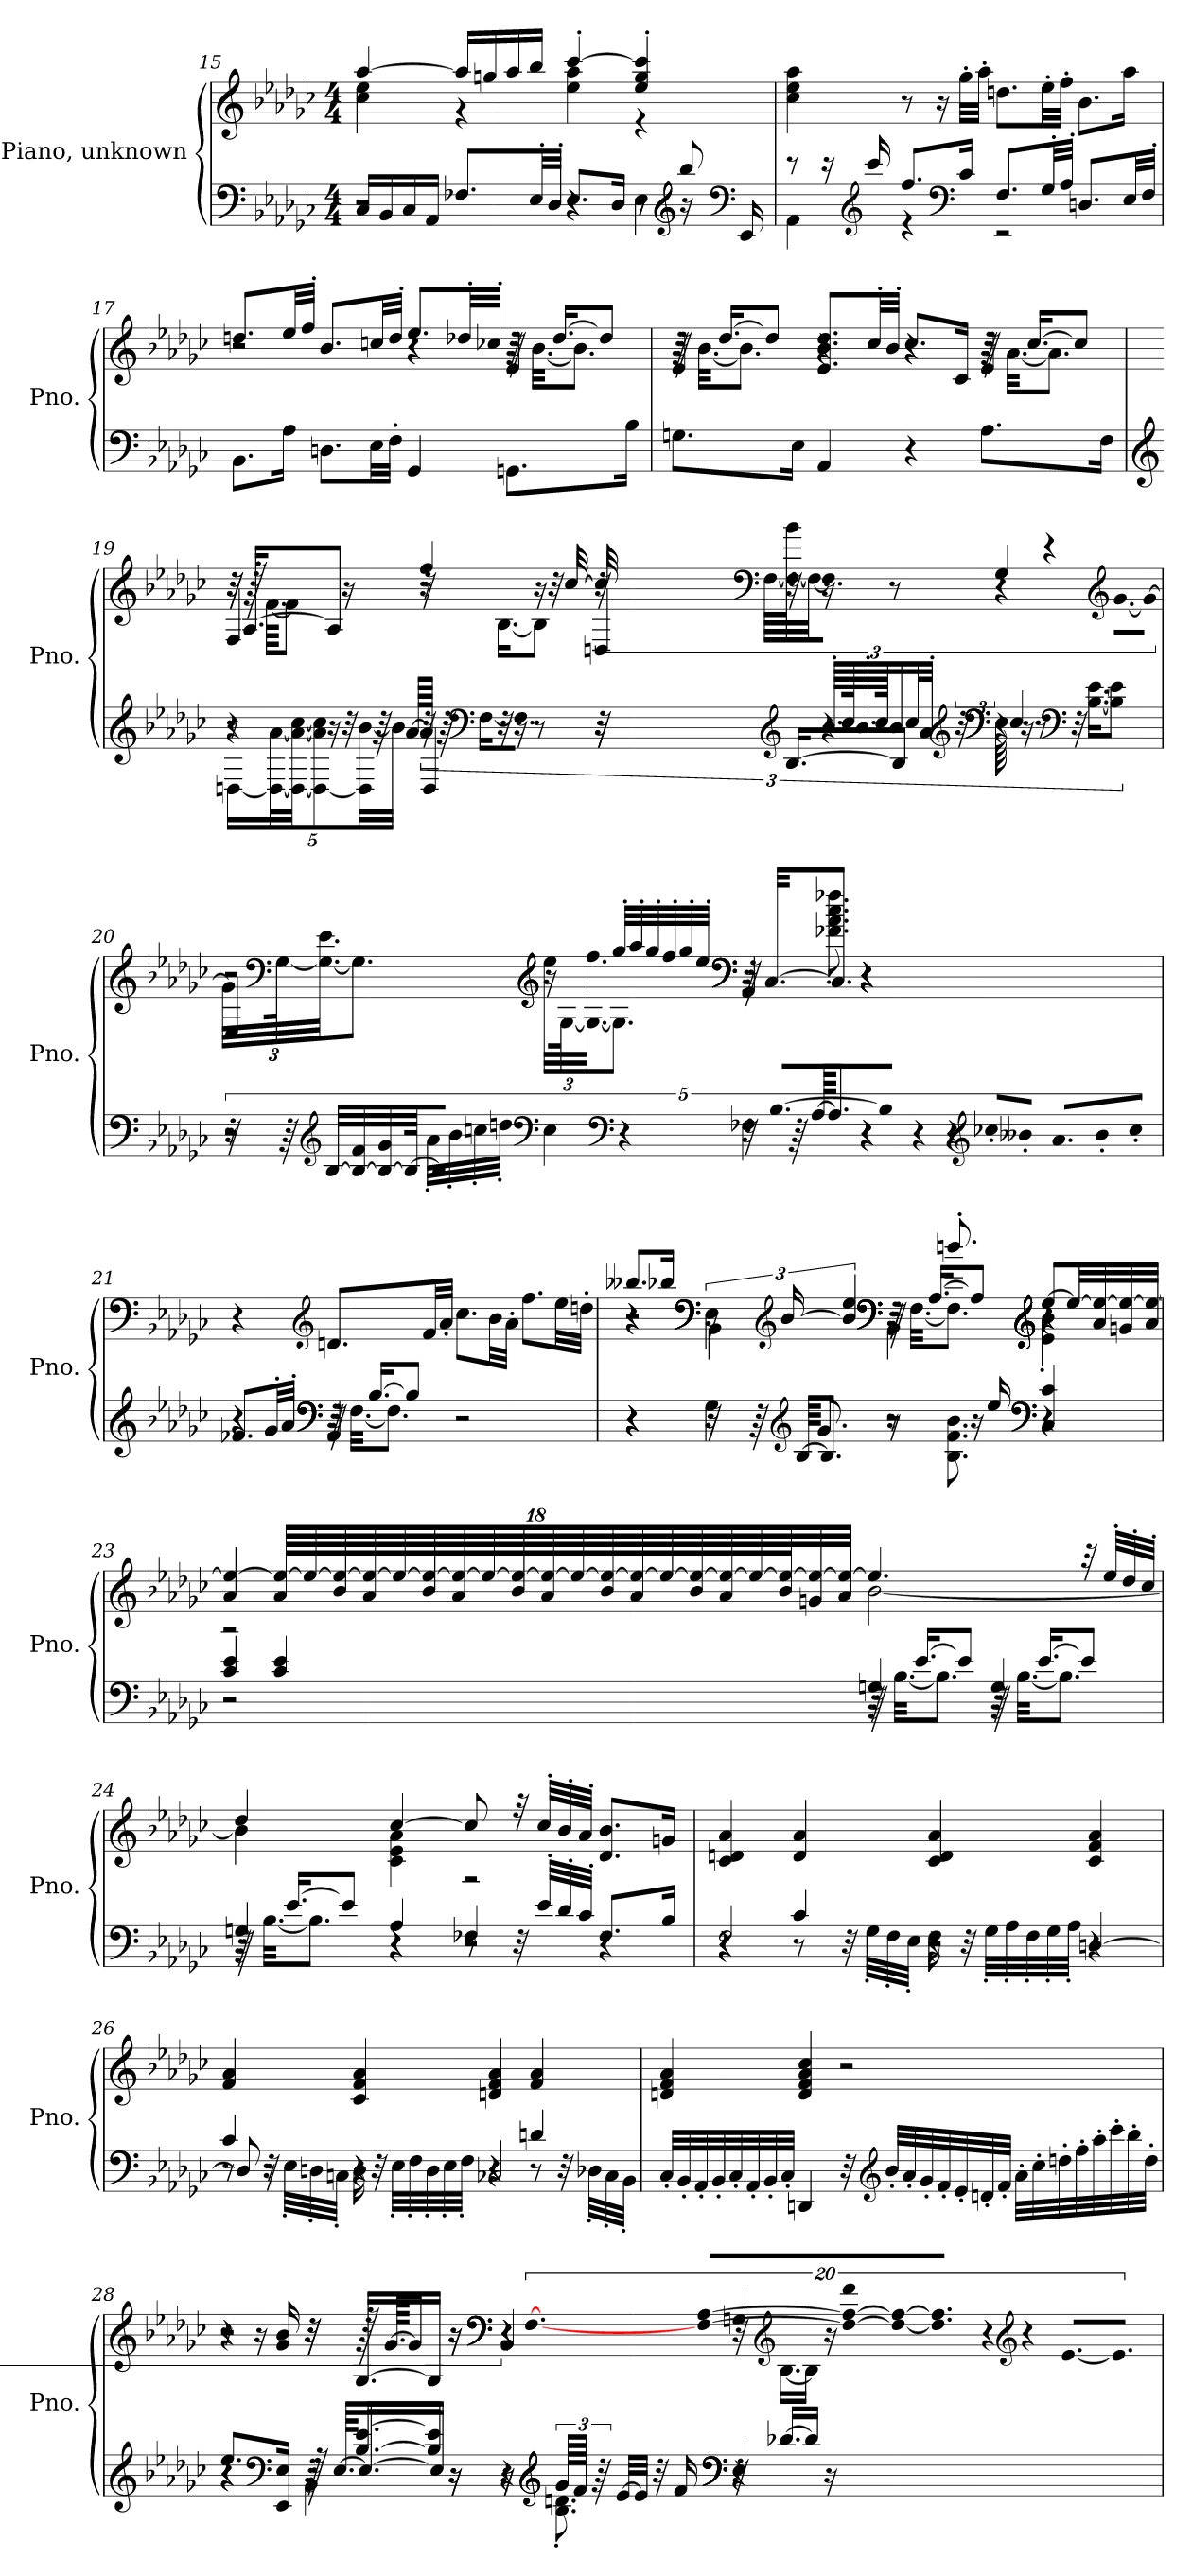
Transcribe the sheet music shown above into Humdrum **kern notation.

**kern	**kern
*part1	*part1
*staff2	*staff1
*I"Piano, unknown	*
*I'Pno.	*
!!LO:PB:g=z
*clefF4	*clefG2
*k[b-e-a-d-g-c-]	*k[b-e-a-d-g-c-]
*M4/4	*M4/4
=15	=15
*^	*^
*	*^	*	*
2r	2r	16C-/LL	[4aa-/	4cc-\ 4ee-\
.	.	16BB-/	.	.
.	.	16C-/	.	.
.	.	16AA-/JJ	.	.
.	.	8.F-X/L	16aa-/LL]	4r
.	.	.	16ggn/	.
.	.	.	16aa-/	.
.	.	32E-'/LL	16bb-/JJ	.
.	.	32D-'/JJJ	.	.
4r	4r	8.E-/L	[4ccc-'/	4ee-\ 4aa-\
.	.	16D-/Jk	.	.
8r	4E-\	8r	4ee-/' 4gg/' 4ccc-/]'	4r
*clefG2	*	*	*	*
8bb-/	.	16r	.	.
*clefF4	*	*	*	*
.	.	16EE-/	.	.
*	*v	*v	*	*
*	*	*v	*v
=16	=16	=16
8r	4AA-\	4cc-\ 4ee-\ 4aa-\
16r	.	.
*clefG2	*	*
16ccc-/	.	.
8.ff/L	4r	8r
.	.	16r
*clefF4	*	*
16c-/Jk	.	32gg-'\LLL
.	.	32aa-'\JJJ
8.F/L	2r	8.ddn\L
32G-'/LL	.	32ee-'\LL
32A-'/JJJ	.	32ff'\JJJ
8.Dn/L	.	8.b-\L
32E-/LL	.	16aa-\Jk
32F'/JJJ	.	.
*v	*v	*
!!LO:LB:g=z
=17	=17
*	*^
*	*	*^
8.BB-\L	8.ddn/L	2r	2r
16A-\Jk	32ee-/LL	.	.
.	32ff'/JJJ	.	.
8.Dn\L	8.b-/L	.	.
32E-\LL	32ccn/LL	.	.
32F'\JJJ	32dd'/JJJ	.	.
4GG-/	8.ee-/L	4r	4r
.	32dd-X'/LL	.	.
.	32cc-X'/JJJ	.	.
8.GGn\L	32r	64r	4e-/
.	.	[32.b-\KKL	.
.	[16.dd-/KL	.	.
.	.	8.b-\J]	.
.	8dd-/J]	.	.
16B-\Jk	.	.	.
=18	=18	=18	=18
8.Gn\L	32r	64r	4e-/
.	.	[32.b-\KKL	.
.	[16.dd-/KL	.	.
.	.	8.b-\J]	.
.	8dd-/J]	.	.
16E-\Jk	.	.	.
4AA-/	8.e-/ 8.b-/ 8.dd-/L	4r	4r
.	32cc-'/LL	.	.
.	32b-'/JJJ	.	.
4r	8.cc-/L	4r	4r
.	16c-/Jk	.	.
8.A-\L	32r	64r	4e-/
.	.	[32.a-\KKL	.
.	[16.cc-/KL	.	.
.	.	8.a-\J]	.
.	8cc-/J]	.	.
16F\Jk	.	.	.
!!LO:LB:g=z	!!	!!
=19	=19	=19	=19
*clefG2	*	*	*
*^	*	*	*
*	*Xbrackettup	*	*	*
*	*^	*	*	*
8r	[20Dn\LL	4r	4F/	32r	32r
.	.	.	.	128r	[16.A-/KL
.	.	.	.	[64.f\KKKL	.
.	40D\_ [40a-\L	.	.	.	.
.	.	.	.	8f\J]	.
.	40D\_ 40a-\_ [40cc-\JJ	.	.	.	.
.	10D\_ 10a-\] 10cc-\]	.	.	.	.
16r	.	.	.	.	8A-/J]
32r	.	.	.	16r	.
.	40D\] [40b-\LL	.	.	.	.
64r	.	.	.	.	.
.	40b-\JJJ]	.	.	.	.
[64a-/LLLL	.	.	.	.	.
*	*brackettup	*	*	*	*
64a-/JJJJ]	48r	4D/	8r	32r	4ff/
64r	.	.	.	.	.
*clefF4	*	*	*	*	*
.	[24F\KL	.	.	.	.
32r	.	.	.	[16.B-\KL	.
16r	8.F\J]	.	.	.	.
8r	.	.	16r	8B-\J]	.
.	.	.	32r	.	.
.	.	.	[32cc-/	.	.
16r	32r	32r	32cc-/]	48r	4Dn/
*	*	*	*clefF4	*	*
.	.	.	.	[96F\LLLL	.
*clefG2	*	*	*	*	*
.	48r	[16.B-/KL	32r	96F\_ 96b-\J	.
.	.	.	.	48F\JJ_	.
.	96cc-\	.	.	.	.
64.b-'/LLLL	16r	.	16r	8.F\J]	.
128cc-/K	.	.	.	.	.
64.b-'/	.	.	.	.	.
128cc-/JJK	.	.	.	.	.
16b-/	8r	8B-/J]	8r	.	.
32cc-/L	.	.	.	.	.
32a-'/JJJ	.	.	.	.	.
*clefF4	*	*	*	*	*
4r	32r	4E-/	4r	32r	4G-/
*	*	*	*clefG2	*	*
.	[16.B-\ [16.e-\KL	.	.	[16.g-\KL	.
.	8B-\] 8e-\]J	.	.	8g-\J_	.
!!LO:LB:g=z	!!	!!
=20	=20	=20	=20	=20	=20
*	*	*	*	*Xbrackettup	*
40r	8r	2r	4E-/	48g-\LLL]	2r
*	*	*	*clefF4	*	*
.	.	.	.	[96G-\K	.
80r	.	.	.	.	.
.	.	.	.	48.G-\_ 48.e-\JJ	.
*clefG2	*	*	*	*	*
[40B-/LLL	.	.	.	.	.
40B-/_ 40f/	.	.	.	8.G-\J]	.
40B-/_ 40g-/	.	.	.	.	.
80B-/JJK_	.	.	.	.	.
8B-/J]	32a-'\LLL	.	.	.	.
.	32b-'\	.	.	.	.
.	32ccn'\	.	.	.	.
.	32ddn'\JJJ	.	.	.	.
*clefF4	*	*	*clefG2	*	*
32r	4E-\	.	16r	48ee-\LLL	.
.	.	.	.	[96G-\K	.
[16.B-/KL	.	.	.	48.G-\_ 48.ff\JJ	.
.	.	.	32gg-'/LLL	8.G-\J]	.
.	.	.	32aa-'/	.	.
8B-/J]	.	.	32gg-'/	.	.
.	.	.	32ff'/	.	.
.	.	.	32gg-'/	.	.
.	.	.	32ee-'/JJJ	.	.
*	*	*	*clefF4	*	*
8r	4F-X\	32r	4AA-/	16r	64r
.	.	.	.	.	[32.C-/KKL
.	.	64r	.	.	.
.	.	[64A-/KKKL	.	.	.
.	.	8.A-/J]	.	8.f-X\' 8.a-\' 8.cc-\' 8.ff-X\'	8.C-/J]
16r	.	.	.	.	.
*clefG2	*	*	*	*	*
32cc-X'/LLL	.	.	.	.	.
32b--X'/JJJ	.	.	.	.	.
8.a-/L	4r	4r	4r	4r	4r
32b--'/LL	.	.	.	.	.
32cc-'/JJJ	.	.	.	.	.
*	*	*	*v	*v	*v
!!LO:LB:g=z
=21	=21	=21	=21
8.f-X/L	4r	4r	4r
32g-'/LL	.	.	.
32a-'/JJJ	.	.	.
*clefF4	*	*	*clefG2
32r	64r	4AA-/	8.dn/L
.	[32.F\KKL	.	.
[16.B-/KL	.	.	.
.	8.F\J]	.	.
8B-/J]	.	.	.
.	.	.	32f/LL
.	.	.	32a-'/JJJ
2r	2r	2r	8.cc-\L
.	.	.	32b-\LL
.	.	.	32a-'\JJJ
.	.	.	8.ff\L
.	.	.	32ee-\LL
.	.	.	32ddn'\JJJ
!!LO:LB:g=z
=22	=22	=22	=22
*	*	*	*^
*	*	*	*	*^
*	*	*	*	*	*^
4r	4r	4r	8.bb--X/L	4r	2r	4r
.	.	.	16bb-X/Jk	.	.	.
*	*	*	*clefF4	*	*	*
*	*	*	*brackettup	*	*	*
16r	4G-\	32r	24r	4E-\	.	4BB-\
.	.	64r	.	.	.	.
*	*	*	*clefG2	*	*	*
.	.	.	[24b-/	.	.	.
*clefG2	*	*	*	*	*	*
.	.	[64B-/KKKL	.	.	.	.
8.g-/	.	8.B-/J]	.	.	.	.
.	.	.	6b-/] 6ee-/	.	.	.
*	*	*	*clefF4	*	*	*
8r	16r	2r	16r	64r	32r	4BB-\
.	.	.	.	[32.F\KKL	.	.
.	.	.	.	.	[16.A-/KL	.
.	8.B-\ 8.f\ 8.b-\	.	8.ddn'/	8.F\J]	.	.
16r	.	.	.	.	8A-/J]	.
16ee-/	.	.	.	.	.	.
*clefF4	*	*	*clefG2	*	*	*
4C-/ 4c-/	4r	.	[8ee-/L	4e-\' 4b-\'	4r	4r
.	.	.	32ee-/LL_	.	.	.
.	.	.	32a-/ 32ee-/_	.	.	.
.	.	.	32gn/ 32ee-/_	.	.	.
.	.	.	32a-/ 32ee-/_JJJ	.	.	.
*	*	*	*	*v	*v	*v
!!LO:PB:g=z
=23	=23	=23	=23	=23
4c-/ 4e-/	2r	2r	4a-/ 4ee-/_	2r
*	*	*	*Xbrackettup	*
4c-/ 4e-/	.	.	96a-/ 96ee-/_LLLL	.
.	.	.	96ee-/_	.
.	.	.	96b-/ 96ee-/_	.
.	.	.	96a-/ 96ee-/_	.
.	.	.	96ee-/_	.
.	.	.	96b-/ 96ee-/_	.
.	.	.	96a-/ 96ee-/_	.
.	.	.	96ee-/_	.
.	.	.	96b-/ 96ee-/_	.
.	.	.	96a-/ 96ee-/_	.
.	.	.	96ee-/_	.
.	.	.	96b-/ 96ee-/_	.
.	.	.	96a-/ 96ee-/_	.
.	.	.	96ee-/_	.
.	.	.	96b-/ 96ee-/_	.
.	.	.	96a-/ 96ee-/_	.
.	.	.	96ee-/_	.
.	.	.	96b-/ 96ee-/_J	.
.	.	.	32gn/ 32ee-/_	.
.	.	.	32a-/ 32ee-/_JJJ	.
32r	64r	4Gn/	4.ee-/]	[2b-\
.	[32.B-\KKL	.	.	.
[16.e-/KL	.	.	.	.
.	8.B-\J]	.	.	.
8e-/J]	.	.	.	.
32r	64r	4G/	.	.
.	[32.B-\KKL	.	.	.
[16.e-/KL	.	.	.	.
.	8.B-\J]	.	.	.
8e-/J]	.	.	32r	.
.	.	.	32ee-'/LLL	.
.	.	.	32dd-'/	.
.	.	.	32cc-'/JJJ	.
!!LO:LB:g=z	!!
=24	=24	=24	=24	=24
32r	64r	4Gn/	4dd-/	4b-\]
.	[32.B-\KKL	.	.	.
[16.e-/KL	.	.	.	.
.	8.B-\J]	.	.	.
8e-/J]	.	.	.	.
4A-/	4r	4r	[4cc-/	4c-\ 4e-\ 4a-\
8r	2r	4F-X/	8cc-/]	2r
32r	.	.	32r	.
32e-'/LLL	.	.	32cc-'/LLL	.
32d-'/	.	.	32b-'/	.
32c-'/JJJ	.	.	32a-'/JJJ	.
8.F-/L	.	4r	8.d-/ 8.b-/L	.
16B-/Jk	.	.	16gn/Jk	.
*	*	*	*v	*v
=25	=25	=25	=25
4r	4r	2F/	4c-/ 4dn/ 4a-/
4c-/	8r	.	4d/ 4a-/
.	32r	.	.
.	32G-'\LLL	.	.
.	32F'\	.	.
.	32E-'\JJJ	.	.
2r	16F\	4r	4c-/ 4d/ 4a-/
.	32r	.	.
.	32G-'\LLL	.	.
.	32A-'\	.	.
.	32F'\	.	.
.	32G-'\	.	.
.	32A-'\JJJ	.	.
.	4r	[4Dn/	4c-/ 4f/ 4a-/
!!LO:LB:g=z
=26	=26	=26	=26
4c-/	8r	8D/]	4f/ 4a-/
.	32r	8r	.
.	32E-'\LLL	.	.
.	32Dn'\	.	.
.	32Cn'\JJJ	.	.
4r	16D\	4r	4c-/ 4f/ 4a-/
.	32r	.	.
.	32E-'\LLL	.	.
.	32F'\	.	.
.	32D'\	.	.
.	32E-'\	.	.
.	32F'\JJJ	.	.
4r	4r	2C-X/	4dn/ 4f/ 4a-/
4dn/	8r	.	4f/ 4a-/
.	32r	.	.
.	32D-X'\LLL	.	.
.	32C-'\	.	.
.	32BB-'\JJJ	.	.
*v	*v	*v	*
!!LO:LB:g=z
=27	=27
32C-'/LLL	4dn/ 4f/ 4a-/
32BB-'/	.
32AA-'/	.
32BB-'/	.
32C-'/	.
32AA-'/	.
32BB-'/	.
32C-'/JJJ	.
4DDn/	4d/ 4f/ 4a-/ 4cc-/
32r	2r
*clefG2	*
32b-'/LLL	.
32a-'/	.
32g-'/	.
32f'/	.
32e-'/	.
32dn'/	.
32f'/JJJ	.
32a-'\LLL	.
32cc-'\	.
32ddn'\	.
32ff'\	.
32aa-'\	.
32ccc-'\	.
32bb-'\	.
32dd'\JJJ	.
!!LO:LB:g=z
=28	=28
*^	*^
*	*^	*	*^
8.ee-/L	4r	4r	8r	2r	4r
.	.	.	16r	.	.
*clefF4	*	*	*	*	*
16EE-/ 16E-/Jk	.	.	16g-/ 16b-/	.	.
32r	4BB-\	128r	32r	.	32r
.	.	[64.E-/KKLL	.	.	.
[16.B-/ [16.e-/LL	.	16.E-/_	128r	.	[16.G-/LL
.	.	.	[64.g-/KKKL	.	.
.	.	.	8g-/J]	.	.
16B-/] 16e-/]JJ	.	16E-/JJ]	.	.	16G-/JJ]
16r	.	16r	16r	.	16r
*	*	*	*clefF4	*	*
*	*	*	*brackettup	*	*
!	!	!	!LO:N:vis=128	!	!
16r	16r	4r	1920%17r	4r	4BB-/
!	!	!	!LO:N:vis=64.	!	!
.	.	.	[640%17F/	.	.
.	.	.	1920ryy	.	.
!	!	!	!LO:N:vis=256	!	!
.	.	.	1920%17F/_ [1920%17A-/LLLLL	.	.
!	!	!	!LO:N:vis=256	!	!
.	.	.	1920%17F/_ 1920%17A-/_ 1920%17f/	.	.
!	!	!	!LO:N:vis=256	!	!
.	.	.	1920%17F/_ 1920%17A-/_JJJJ	.	.
*clefG2	*	*	*	*	*
96g-/LLLL	8.B-\' 8.dn\'	.	8.F/] 8.A-/]J	.	.
96f/JJJJ	.	.	.	.	.
96r	.	.	.	.	.
[32e-/LLL	.	.	.	.	.
32e-/JJJ]	.	.	.	.	.
32r	.	.	.	.	.
16f/	.	.	.	.	.
*clefF4	*	*	*	*	*
32r	4r	4E-/	32r	32r	4Gn/
*	*	*	*clefG2	*	*
[16.d-X/LL	.	.	128r	[16.B-\LL	.
.	.	.	[64.e-/KKKL	.	.
.	.	.	8.e-/J_	.	.
16d-/JJ]	.	.	.	16B-\JJ]	.
16r	.	.	.	16r	.
*v	*v	*v	*	*	*
*	*v	*v	*v
=	=
*-	*-
